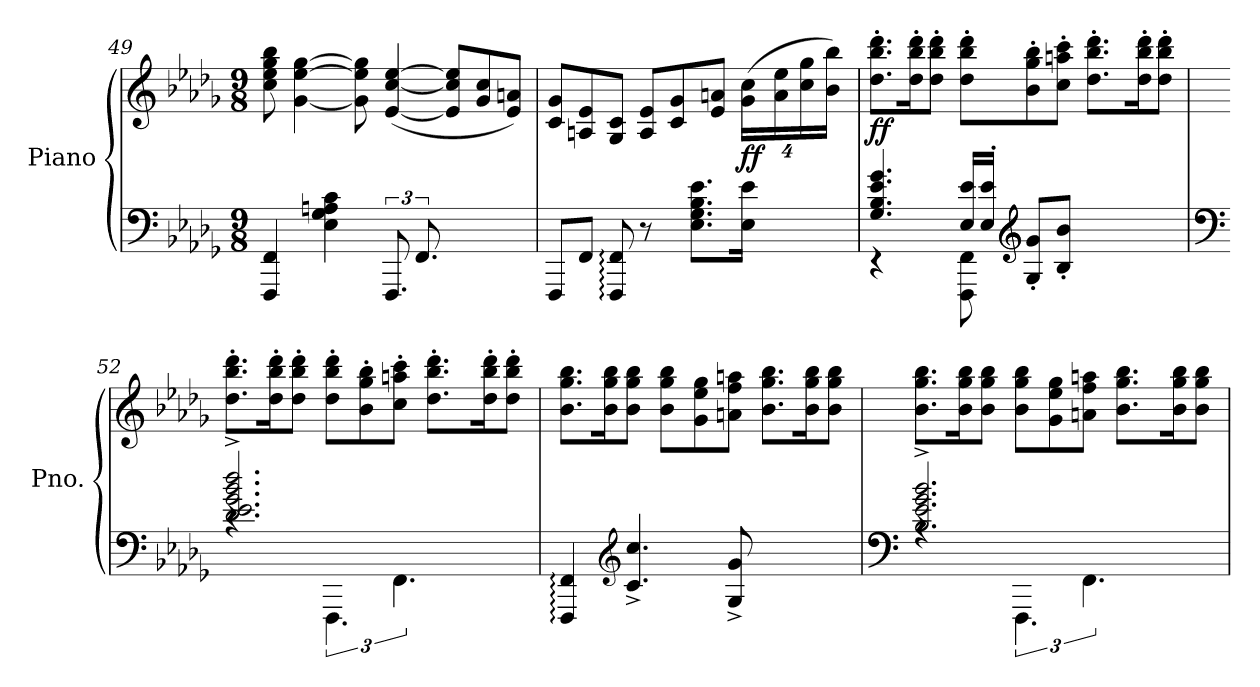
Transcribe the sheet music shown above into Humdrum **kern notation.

**kern	**kern	**dynam
*part1	*part1	*part1
*staff2	*staff1	*staff1/2
*I"Piano	*	*
*I'Pno.	*	*
*clefF4	*clefG2	*
*k[b-e-a-d-g-]	*k[b-e-a-d-g-]	*
*M9/8	*M9/8	*
=49	=49	=49
4FFF/ 4FF/	8cc\ 8ee-\ 8gg-\ 8bb-\	.
.	[4g-\ [4ee-\ [4gg-\	.
4E-\ 4G-\ 4An\ 4c\	.	.
.	8g-\] 8ee-\] 8gg-\]	.
12.FFF/	(<[4e-/ [4cc/ [4ee-/	.
12.FF/	.	.
4.ryy	8e-/] 8cc/] 8ee-/]L	.
.	8g-/ 8cc/	.
.	8e-/ 8an/J)	.
!!LO:LB:g=z
=50	=50	=50
8FFF/L	8c/ 8g-/L	.
8FF/J	8An/ 8e-/	.
8FFF/: 8FF/:	8G-/ 8c/J	.
!LO:N:vis=8	!	!
8.r	8A/ 8e-/L	.
.	8c/ 8g-/	.
8.E-\ 8.G-\ 8.B-\ 8.e-\L	.	.
.	8e-/ 8an/J	.
*	*Xbrackettup	*
!	!	!LO:DY:b
16E-\ 16e-\Jk	(>32%3g-\ 32%3cc\L	ff
4ryy	.	.
.	32%3a\ 32%3ee-\	.
.	32%3cc\ 32%3gg-\	.
.	32%3b-\ 32%3bb-\J)	.
16ryy	.	.
=51	=51	=51
*^	*	*
!	!LO:N:vis=4	!	!LO:DY:b
4.G-/ 4.B-/ 4.e-/ 4.g-/	4.r	8.dd-\' 8.bb-\' 8.ddd-\'L	ff
.	.	16dd-\' 16bb-\' 16ddd-\'K	.
.	.	8dd-\' 8bb-\' 8ddd-\'J	.
16E-/ 16e-/LL	8FFF\ 8FF\	8dd-\' 8bb-\' 8ddd-\'L	.
16E-/' 16e-/'JJ	.	.	.
*clefG2	*	*	*
8G-/' 8g-/'L	4.ryy	8b-\' 8gg-\' 8bb-\'	.
8B-/' 8b-/'J	.	8cc\' 8aan\' 8ccc\'J	.
4.ryy	.	8.dd-\' 8.bb-\' 8.ddd-\'L	.
.	4ryy	.	.
.	.	16dd-\' 16bb-\' 16ddd-\'K	.
.	.	8dd-\' 8bb-\' 8ddd-\'J	.
=52	=52	=52	=52
*clefF4	*	*	*
!	!LO:N:vis=4	!	!
2.d-/^ 2.e-/^ 2.g-/^ 2.b-/^ 2.dd-/^	4.rc	8.dd-\' 8.bb-\' 8.ddd-\'L	.
.	.	16dd-\' 16bb-\' 16ddd-\'K	.
.	.	8dd-\' 8bb-\' 8ddd-\'J	.
.	6.FFF\	8dd-\' 8bb-\' 8ddd-\'L	.
.	.	8b-\' 8gg-\' 8bb-\'	.
.	6.FF\	8cc\' 8aan\' 8ccc\'J	.
4ryy	.	8.dd-\' 8.bb-\' 8.ddd-\'L	.
.	4ryy	.	.
.	.	16dd-\' 16bb-\' 16ddd-\'K	.
8ryy	.	8dd-\' 8bb-\' 8ddd-\'J	.
*v	*v	*	*
!!LO:PB:g=z
=53	=53	=53
4FFF/: 4FF/:	8.b-\ 8.gg-\ 8.bb-\L	.
.	16b-\ 16gg-\ 16bb-\K	.
*clefG2	*	*
4.c/^ 4.cc/^	8b-\ 8gg-\ 8bb-\J	.
.	8b-\ 8gg-\ 8bb-\L	.
.	8g-\ 8ee-\ 8gg-\	.
8G-/^ 8g-/^	8an\ 8ff\ 8aan\J	.
4.ryy	8.b-\ 8.gg-\ 8.bb-\L	.
.	16b-\ 16gg-\ 16bb-\K	.
.	8b-\ 8gg-\ 8bb-\J	.
=54	=54	=54
*clefF4	*	*
*^	*	*
!	!LO:N:vis=4	!	!
2.B-/^ 2.e-/^ 2.g-/^ 2.b-/^	4.rA	8.b-\ 8.gg-\ 8.bb-\L	.
.	.	16b-\ 16gg-\ 16bb-\K	.
.	.	8b-\ 8gg-\ 8bb-\J	.
.	6.FFF\	8b-\ 8gg-\ 8bb-\L	.
.	.	8g-\ 8ee-\ 8gg-\	.
.	6.FF\	8an\ 8ff\ 8aan\J	.
4ryy	.	8.b-\ 8.gg-\ 8.bb-\L	.
.	4ryy	.	.
.	.	16b-\ 16gg-\ 16bb-\K	.
8ryy	.	8b-\ 8gg-\ 8bb-\J	.
*v	*v	*	*
=	=	=
*-	*-	*-
